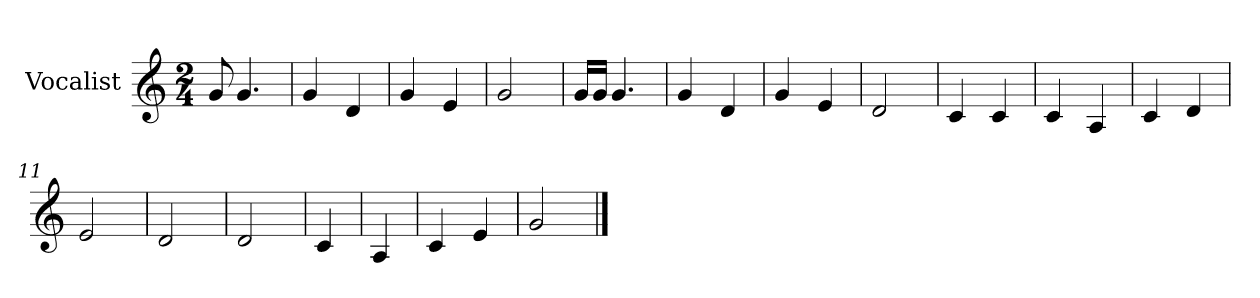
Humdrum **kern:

**kern
*part1
*staff1
*I"Vocalist
*k[]
*C:
*M2/4
=
8g
4.g
=1
4g
4d
=2
4g
4e
=3
2g
=4
16gLL
16gJJ
4.g
=5
4g
4d
=6
4g
4e
=7
2d
=8
4c
4c
=9
4c
4A
=10
4c
4d
=11
2e
=12
2d
=13
2d
=14
4c
=15
4A
=16
4c
4e
=17
2g
==
*-
